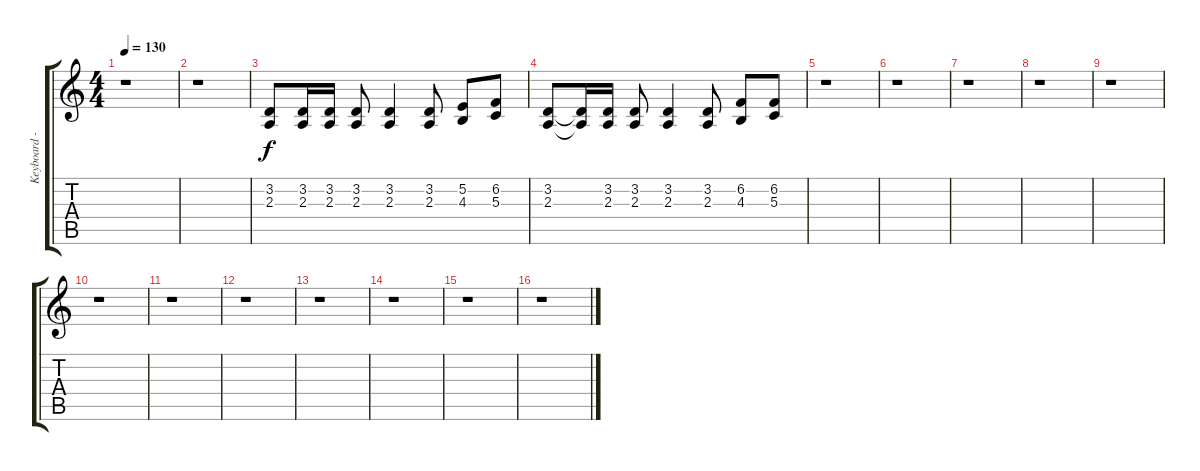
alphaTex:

\track ("Keyboard - Christian 'Flake' Lorenz" "Keyboard -") {instrument lead8bassandlead}
\staff {score tabs}
\tuning (E4 B3 G3 D3 A2 E2) {hide}
\ts (4 4)
\tempo 130
\clef g2
\ks c
r.1{dy f} |
r.1 |
(3.2 2.3).8 (3.2 2.3).16 (3.2 2.3).16 (3.2 2.3).8 (3.2 2.3).4 (3.2 2.3).8 (5.2 4.3).8 (6.2 5.3).8 |
(3.2 2.3).8 (3.2{t} 2.3{t}).16 (3.2 2.3).16 (3.2 2.3).8 (3.2 2.3).4 (3.2 2.3).8 (6.2 4.3).8 (6.2 5.3).8 |
r.1 |
r.1 |
r.1 |
r.1 |
r.1 |
r.1 |
r.1 |
r.1 |
r.1 |
r.1 |
r.1 |
r.1
